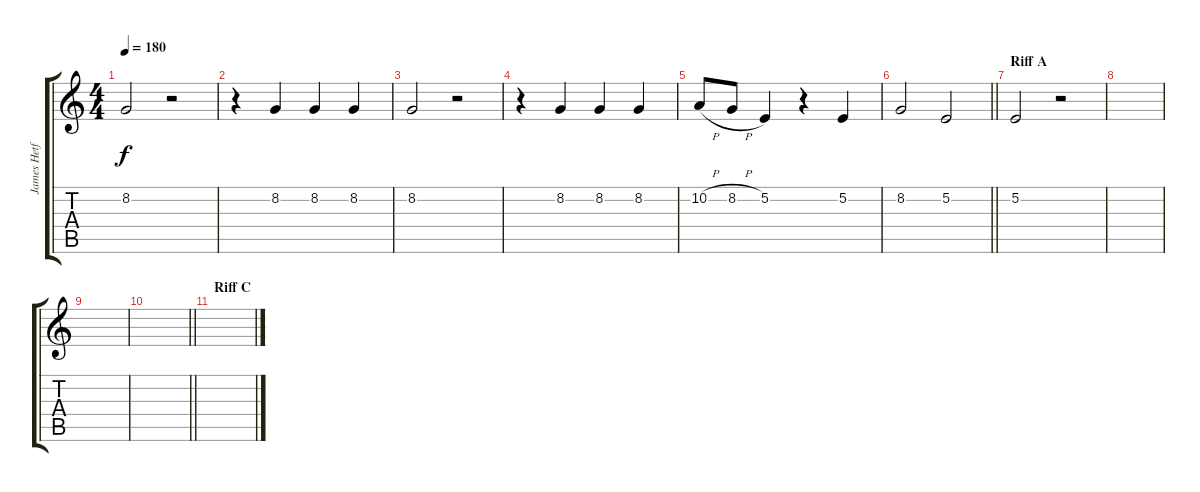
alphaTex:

\track ("James Hetfield (Vocals)" "James Hetf") {instrument lead2sawtooth}
\staff {score tabs}
\tuning (E4 B3 G3 D3 A2 E2) {hide}
\ts (4 4)
\tempo 180
\clef g2
\ks c
8.2.2{dy f} r.2 |
r.4 8.2.4 8.2.4 8.2.4 |
8.2.2 r.2 |
r.4 8.2.4 8.2.4 8.2.4 |
10.2{h}.8 8.2{h}.8 5.2.4 r.4 5.2.4 |
\barLineRight lightlight
8.2.2 5.2.2 |
\section ("" "Riff A")
5.2.2 r.2 |
|
|
\barLineRight lightlight
|
\section ("" "Riff C")
